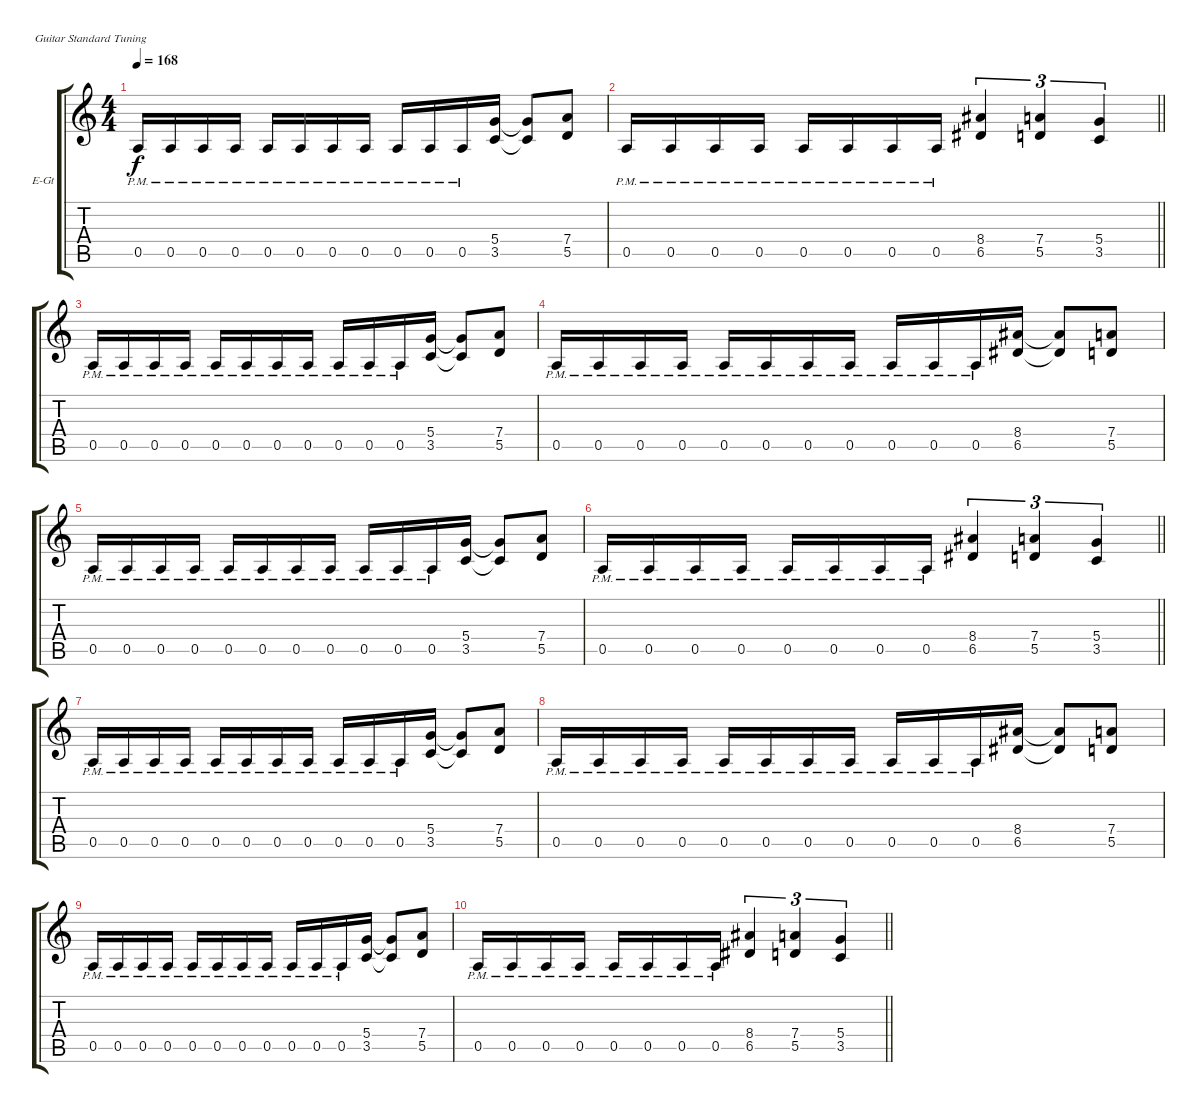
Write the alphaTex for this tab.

\bracketExtendMode groupsimilarinstruments
\firstSystemTrackNameOrientation horizontal
\otherSystemsTrackNameOrientation horizontal
\track ("Guitar I" "E-Gt") {instrument distortionguitar}
\staff {score tabs}
\tuning (E4 B3 G3 D3 A2 E2)
\ts (4 4)
\tempo 168
\clef g2
\ks c
0.5{pm}.16{dy f} 0.5{pm}.16 0.5{pm}.16 0.5{pm}.16 0.5{pm}.16 0.5{pm}.16 0.5{pm}.16 0.5{pm}.16 0.5{pm}.16 0.5{pm}.16 0.5{pm}.16 (5.4 3.5).16 (5.4{t} 3.5{t}).8 (7.4 5.5).8 |
\barLineRight lightlight
0.5{pm}.16 0.5{pm}.16 0.5{pm}.16 0.5{pm}.16 0.5{pm}.16 0.5{pm}.16 0.5{pm}.16 0.5{pm}.16 (8.4 6.5).4{tu (3 2)} (7.4 5.5).4{tu (3 2)} (5.4 3.5).4{tu (3 2)} |
0.5{pm}.16 0.5{pm}.16 0.5{pm}.16 0.5{pm}.16 0.5{pm}.16 0.5{pm}.16 0.5{pm}.16 0.5{pm}.16 0.5{pm}.16 0.5{pm}.16 0.5{pm}.16 (5.4 3.5).16 (5.4{t} 3.5{t}).8 (7.4 5.5).8 |
0.5{pm}.16 0.5{pm}.16 0.5{pm}.16 0.5{pm}.16 0.5{pm}.16 0.5{pm}.16 0.5{pm}.16 0.5{pm}.16 0.5{pm}.16 0.5{pm}.16 0.5{pm}.16 (8.4 6.5).16 (8.4{t} 6.5{t}).8 (7.4 5.5).8 |
0.5{pm}.16 0.5{pm}.16 0.5{pm}.16 0.5{pm}.16 0.5{pm}.16 0.5{pm}.16 0.5{pm}.16 0.5{pm}.16 0.5{pm}.16 0.5{pm}.16 0.5{pm}.16 (5.4 3.5).16 (5.4{t} 3.5{t}).8 (7.4 5.5).8 |
\barLineRight lightlight
0.5{pm}.16 0.5{pm}.16 0.5{pm}.16 0.5{pm}.16 0.5{pm}.16 0.5{pm}.16 0.5{pm}.16 0.5{pm}.16 (8.4 6.5).4{tu (3 2)} (7.4 5.5).4{tu (3 2)} (5.4 3.5).4{tu (3 2)} |
0.5{pm}.16 0.5{pm}.16 0.5{pm}.16 0.5{pm}.16 0.5{pm}.16 0.5{pm}.16 0.5{pm}.16 0.5{pm}.16 0.5{pm}.16 0.5{pm}.16 0.5{pm}.16 (5.4 3.5).16 (5.4{t} 3.5{t}).8 (7.4 5.5).8 |
0.5{pm}.16 0.5{pm}.16 0.5{pm}.16 0.5{pm}.16 0.5{pm}.16 0.5{pm}.16 0.5{pm}.16 0.5{pm}.16 0.5{pm}.16 0.5{pm}.16 0.5{pm}.16 (8.4 6.5).16 (8.4{t} 6.5{t}).8 (7.4 5.5).8 |
0.5{pm}.16 0.5{pm}.16 0.5{pm}.16 0.5{pm}.16 0.5{pm}.16 0.5{pm}.16 0.5{pm}.16 0.5{pm}.16 0.5{pm}.16 0.5{pm}.16 0.5{pm}.16 (5.4 3.5).16 (5.4{t} 3.5{t}).8 (7.4 5.5).8 |
\barLineRight lightlight
0.5{pm}.16 0.5{pm}.16 0.5{pm}.16 0.5{pm}.16 0.5{pm}.16 0.5{pm}.16 0.5{pm}.16 0.5{pm}.16 (8.4 6.5).4{tu (3 2)} (7.4 5.5).4{tu (3 2)} (5.4 3.5).4{tu (3 2)}
